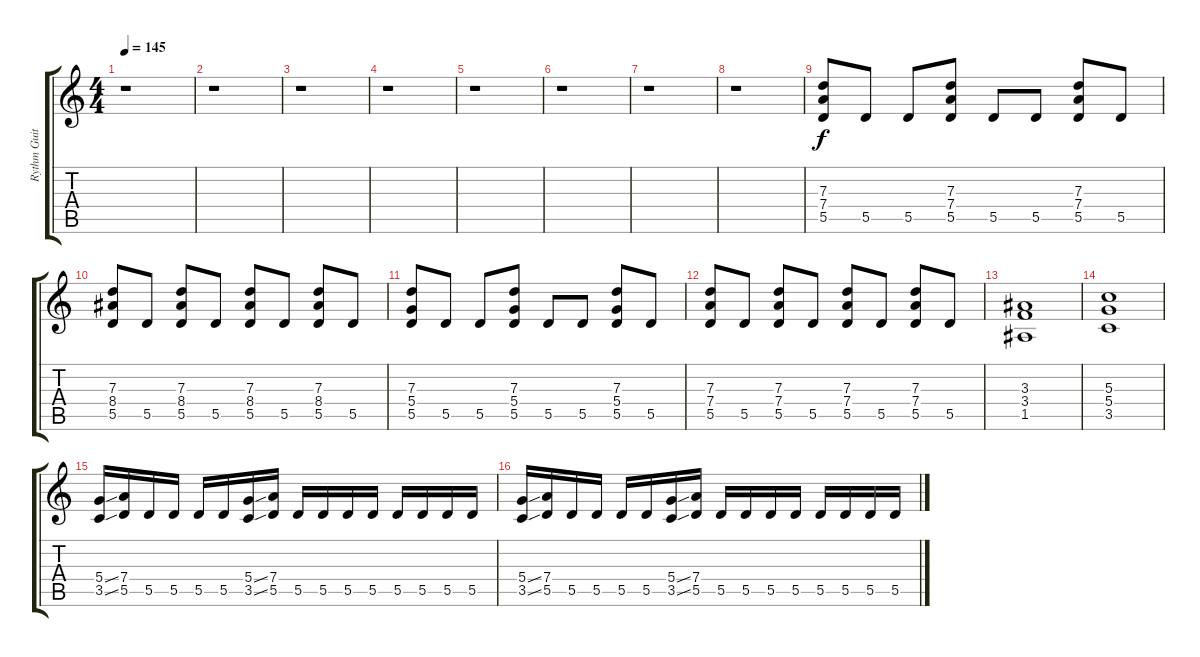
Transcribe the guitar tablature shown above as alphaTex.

\track ("Rythm Guitar" "Rythm Guit") {instrument distortionguitar}
\staff {score tabs}
\tuning (E4 B3 G3 D3 A2 E2) {hide}
\ts (4 4)
\tempo 145
\clef g2
\ks c
r.1{dy f} |
r.1 |
r.1 |
r.1 |
r.1 |
r.1 |
r.1 |
r.1 |
(7.3 7.4 5.5).8 5.5.8 5.5.8 (7.3 7.4 5.5).8 5.5.8 5.5.8 (7.3 7.4 5.5).8 5.5.8 |
(7.3 8.4 5.5).8 5.5.8 (7.3 8.4 5.5).8 5.5.8 (7.3 8.4 5.5).8 5.5.8 (7.3 8.4 5.5).8 5.5.8 |
(7.3 5.4 5.5).8 5.5.8 5.5.8 (7.3 5.4 5.5).8 5.5.8 5.5.8 (7.3 5.4 5.5).8 5.5.8 |
(7.3 7.4 5.5).8 5.5.8 (7.3 7.4 5.5).8 5.5.8 (7.3 7.4 5.5).8 5.5.8 (7.3 7.4 5.5).8 5.5.8 |
(3.3 3.4 1.5).1 |
(5.3 5.4 3.5).1 |
(5.4{ss} 3.5{ss}).16 (7.4 5.5).16 5.5.16 5.5.16 5.5.16 5.5.16 (5.4{ss} 3.5{ss}).16 (7.4 5.5).16 5.5.16 5.5.16 5.5.16 5.5.16 5.5.16 5.5.16 5.5.16 5.5.16 |
(5.4{ss} 3.5{ss}).16 (7.4 5.5).16 5.5.16 5.5.16 5.5.16 5.5.16 (5.4{ss} 3.5{ss}).16 (7.4 5.5).16 5.5.16 5.5.16 5.5.16 5.5.16 5.5.16 5.5.16 5.5.16 5.5.16
